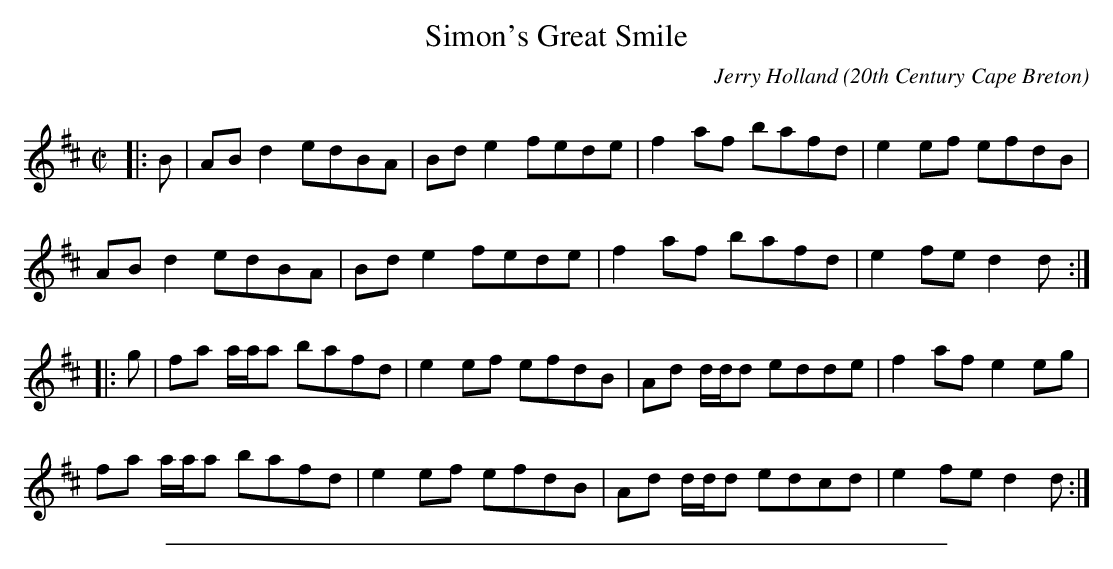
X:1
T: Simon's Great Smile
C:Jerry Holland
O:20th Century Cape Breton
Q:333
L:1/8
M:C|
K:D
|:B|AB d2 edBA|Bd e2 fede|f2 af bafd|e2 ef efdB|!
AB d2 edBA|Bd e2 fede|f2 af bafd|e2 fe d2 d:|!
|:g|fa a/a/a bafd|e2 ef efdB|Ad d/d/d edde|f2 af e2 eg|!
fa a/a/a bafd|e2 ef efdB|Ad d/d/d edcd|e2 fe d2 d:|!
